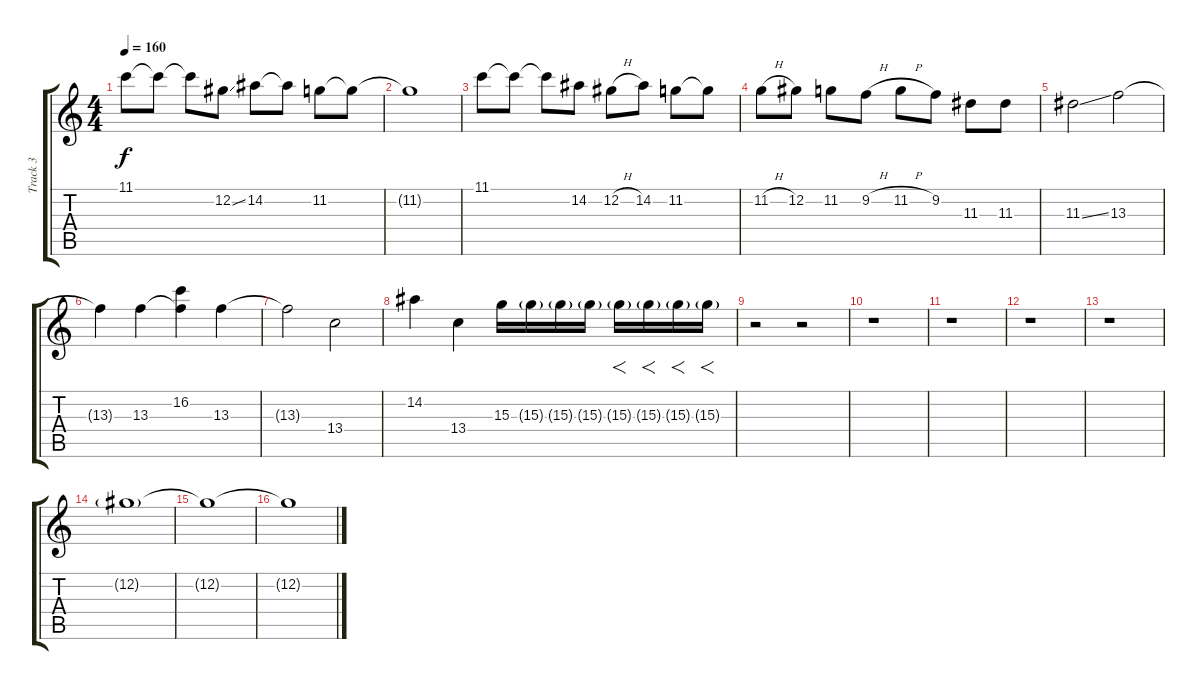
\track ("Track 3" "Track 3") {instrument distortionguitar}
\staff {score tabs}
\tuning (Db4 Ab3 E3 B2 Gb2 Db2) {hide}
\ts (4 4)
\tempo 160
\clef g2
\ks c
11.1.8{dy f} 11.1{t}.8 11.1{t}.8 12.2{ss}.8 14.2.8 14.2{t}.8 11.2.8 11.2{t}.8 |
11.2{t}.1 |
11.1.8 11.1{t}.8 11.1{t}.8 14.2.8 12.2{h}.8 14.2.8 11.2.8 11.2{t}.8 |
11.2{h}.8 12.2.8 11.2.8 9.2{h}.8 11.2{h}.8 9.2.8 11.3.8 11.3.8 |
11.3{ss}.2 13.3.2 |
13.3{t}.4 13.3.4 (16.2 13.3{t}).4 13.3.4 |
13.3{t}.2 13.4.2 |
14.2.4 13.4.4 15.3.16 15.3{g}.16 15.3{g}.16 15.3{g}.16 15.3{g}.16{f} 15.3{g}.16{f} 15.3{g}.16{f} 15.3{g}.16{f} |
r.2 r.2 |
r.1 |
r.1 |
r.1 |
r.1 |
12.2{g}.1 |
12.2{t}.1 |
12.2{t}.1
